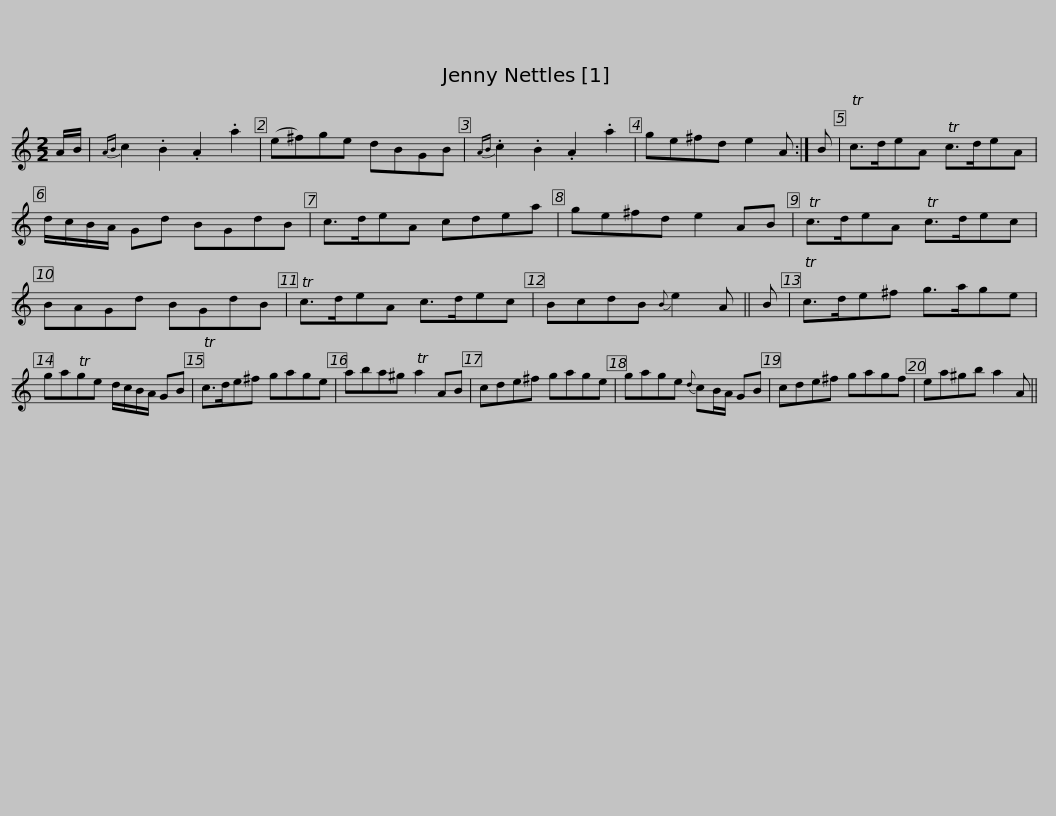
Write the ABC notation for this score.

X:1
L:1/8
M:2/2
I:linebreak $
K:C
V:1 treble
V:1
 A/B/ |{AB} c2 .B2 .A2 .a2 | (e^f)ge dBGB |{AB} .c2 .B2 .A2 .a2 | ge^fd e2 A :| %5
 B | Tc>deA Tc>deA |$ d/c/B/A/ Gd BGdB | c>deA cdea | ge^fd e2 AB | %10
 Tc>deA Tc>dec | BAGd BGdB |$ Tc>deA c>dec | BcdB{B} e2 A || B | %15
 Tc>de^f g>age | gaTge d/c/B/A/ GB |$ Tc>de^f gage | aba^g Ta2 AB | cde^f gage | %20
 gage{d} cB/A/ GB | cde^f gagf |$ ea^gb a2 A || %23
